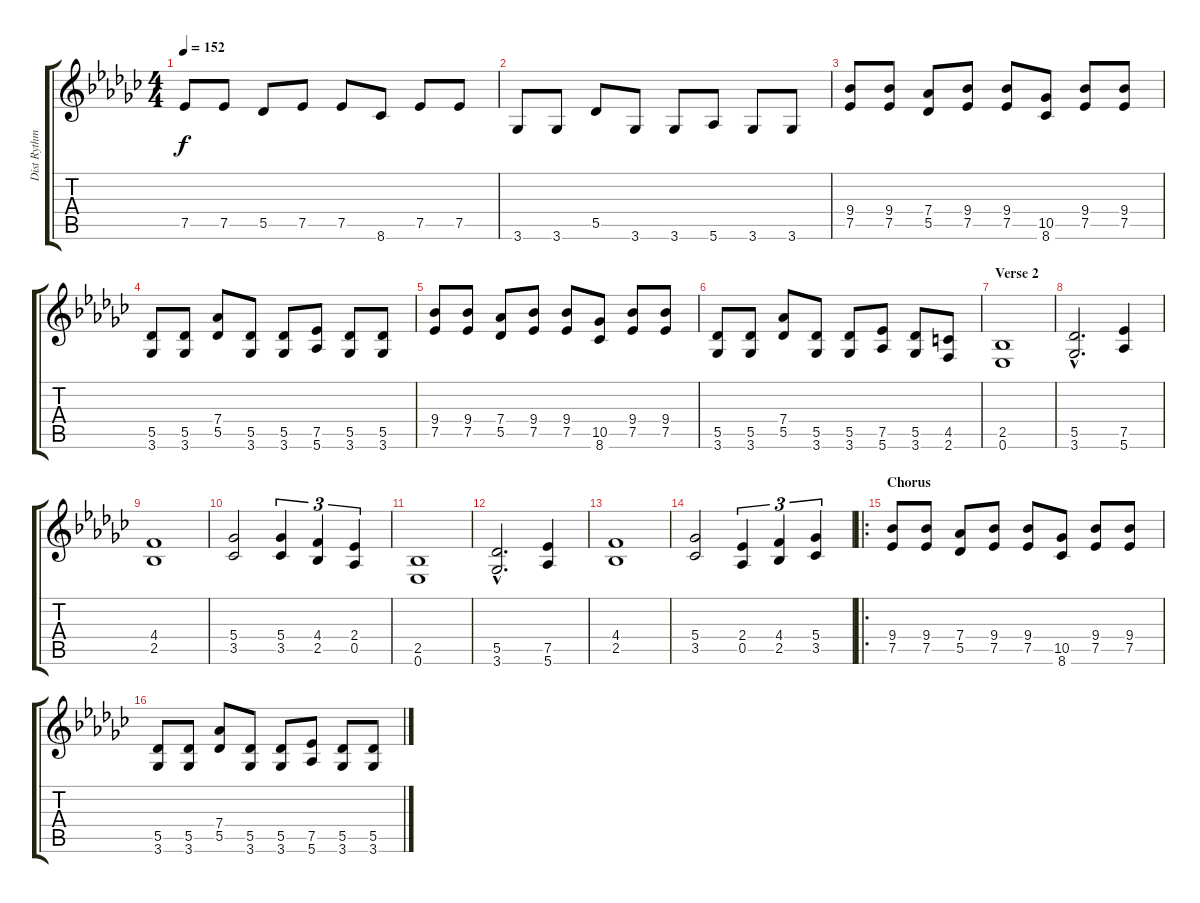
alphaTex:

\track ("Dist Rythm" "Dist Rythm") {instrument distortionguitar}
\staff {score tabs}
\tuning (Eb4 Bb3 Gb3 Db3 Ab2 Eb2) {hide}
\ts (4 4)
\tempo 152
\clef g2
\ks gb
7.5.8{dy f} 7.5.8 5.5.8 7.5.8 7.5.8 8.6.8 7.5.8 7.5.8 |
3.6.8 3.6.8 5.5.8 3.6.8 3.6.8 5.6.8 3.6.8 3.6.8 |
(9.4 7.5).8 (9.4 7.5).8 (7.4 5.5).8 (9.4 7.5).8 (9.4 7.5).8 (10.5 8.6).8 (9.4 7.5).8 (9.4 7.5).8 |
(5.5 3.6).8 (5.5 3.6).8 (7.4 5.5).8 (5.5 3.6).8 (5.5 3.6).8 (7.5 5.6).8 (5.5 3.6).8 (5.5 3.6).8 |
(9.4 7.5).8 (9.4 7.5).8 (7.4 5.5).8 (9.4 7.5).8 (9.4 7.5).8 (10.5 8.6).8 (9.4 7.5).8 (9.4 7.5).8 |
(5.5 3.6).8 (5.5 3.6).8 (7.4 5.5).8 (5.5 3.6).8 (5.5 3.6).8 (7.5 5.6).8 (5.5 3.6).8 (4.5 2.6).8 |
\section ("" "Verse 2")
(2.5 0.6).1 |
(5.5{hac} 3.6{hac}).2{d} (7.5 5.6).4 |
(4.4 2.5).1 |
(5.4 3.5).2 (5.4 3.5).4{tu (3 2)} (4.4 2.5).4{tu (3 2)} (2.4 0.5).4{tu (3 2)} |
(2.5 0.6).1 |
(5.5{hac} 3.6{hac}).2{d} (7.5 5.6).4 |
(4.4 2.5).1 |
(5.4 3.5).2 (2.4 0.5).4{tu (3 2)} (4.4 2.5).4{tu (3 2)} (5.4 3.5).4{tu (3 2)} |
\ro
\section ("" "Chorus")
(9.4 7.5).8 (9.4 7.5).8 (7.4 5.5).8 (9.4 7.5).8 (9.4 7.5).8 (10.5 8.6).8 (9.4 7.5).8 (9.4 7.5).8 |
(5.5 3.6).8 (5.5 3.6).8 (7.4 5.5).8 (5.5 3.6).8 (5.5 3.6).8 (7.5 5.6).8 (5.5 3.6).8 (5.5 3.6).8
